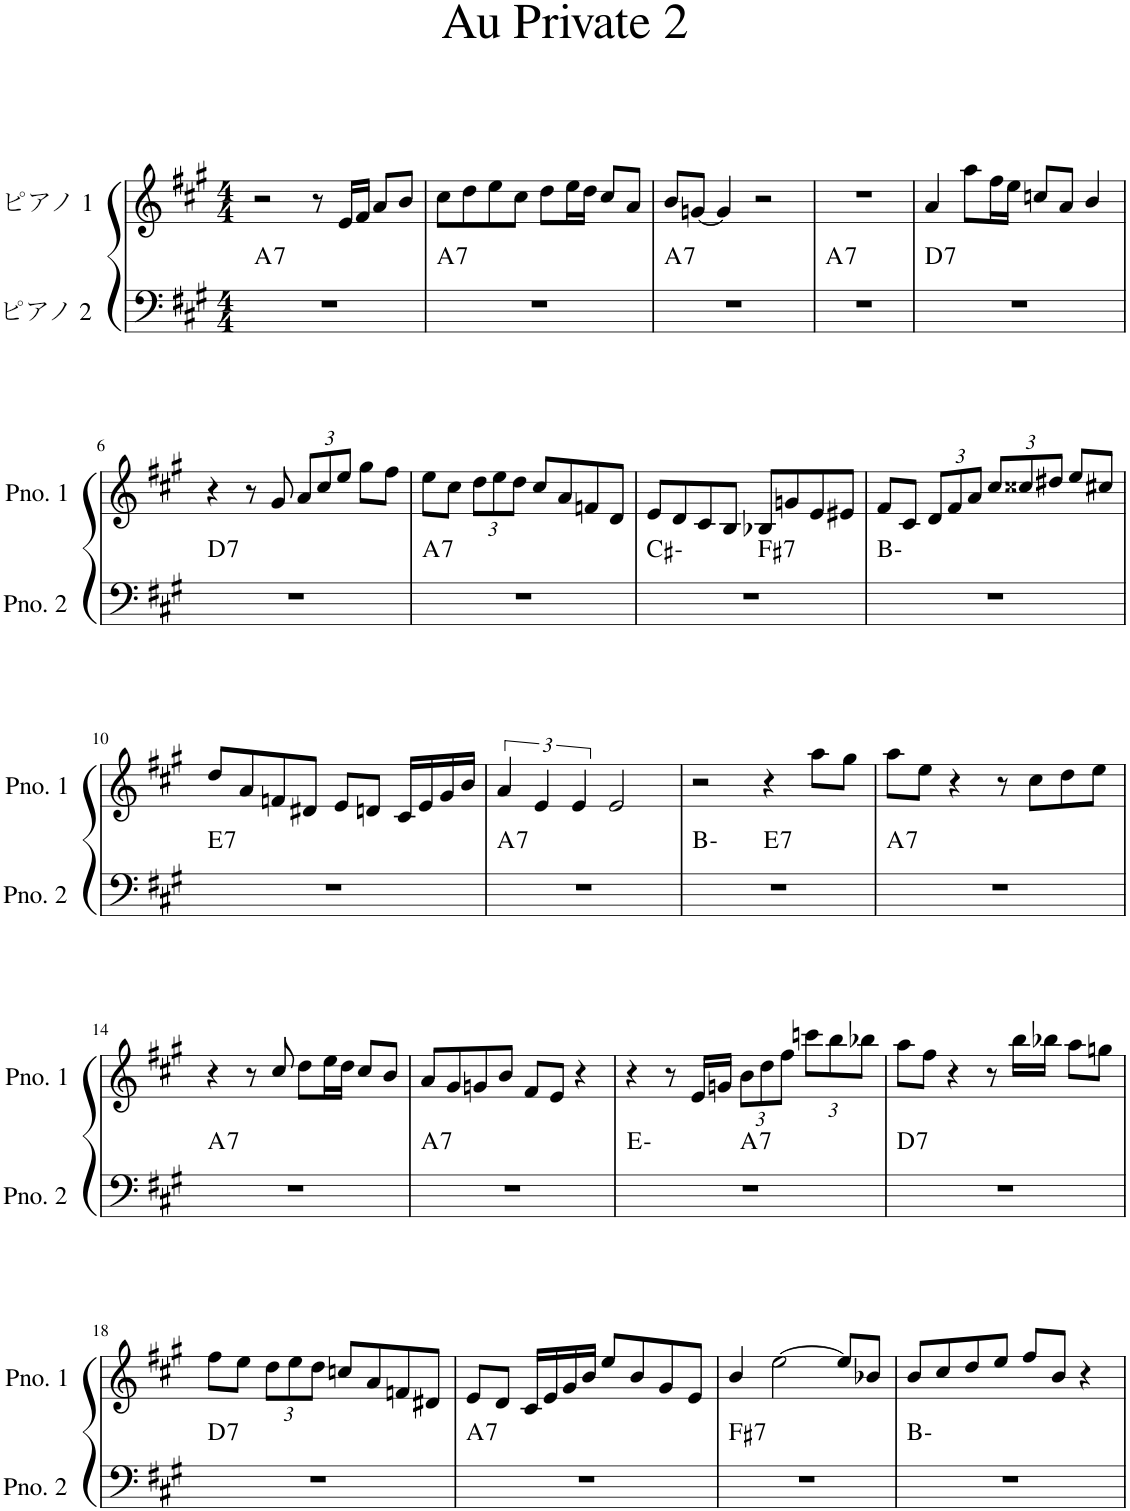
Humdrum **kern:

**kern	**harte	**kern
*part2	*part2	*part1
*staff2	*	*staff1
*I"ピアノ 2	*	*I"ピアノ 1
*clefF4	*	*clefG2
*k[f#c#g#]	*	*k[f#c#g#]
*M4/4	*	*M4/4
=1	=1	=1
!	!LO:H:kt=7	!
1r	A:7	2r
.	.	8r
.	.	16e/LL
.	.	16f#/JJ
.	.	8a/L
.	.	8b/J
=2	=2	=2
!	!LO:H:kt=7	!
1r	A:7	8cc#\L
.	.	8dd\
.	.	8ee\
.	.	8cc#\J
.	.	8dd\L
.	.	16ee\L
.	.	16dd\JJ
.	.	8cc#/L
.	.	8a/J
=3	=3	=3
!	!LO:H:kt=7	!
1r	A:7	8b/L
.	.	[8gn/J
.	.	4g/]
.	.	2r
=4	=4	=4
!	!LO:H:kt=7	!
1r	A:7	1r
=5	=5	=5
!	!LO:H:kt=7	!
1r	D:7	4a/
.	.	8aa\L
.	.	16ff#\L
.	.	16ee\JJ
.	.	8ccn/L
.	.	8a/J
.	.	4b/
!!LO:LB:g=z
=6	=6	=6
!	!LO:H:kt=7	!
1r	D:7	4r
.	.	8r
.	.	8g#/
*	*	*Xbrackettup
.	.	12a/L
.	.	12cc#/
.	.	12ee/J
.	.	8gg#\L
.	.	8ff#\J
=7	=7	=7
!	!LO:H:kt=7	!
1r	A:7	8ee\L
.	.	8cc#\J
.	.	12dd\L
.	.	12ee\
.	.	12dd\J
.	.	8cc#/L
.	.	8a/
.	.	8fn/
.	.	8d/J
=8	=8	=8
*^	*	*
1r	2ryy	C#:min	8e/L
.	.	.	8d/
.	.	.	8c#/
.	.	.	8B/J
!	!	!LO:H:kt=7	!
.	2ryy	F#:7	8B-X/L
.	.	.	8gn/
.	.	.	8e/
.	.	.	8e#X/J
*v	*v	*	*
=9	=9	=9
1r	B:min	8f#/L
.	.	8c#/J
.	.	12d/L
.	.	12f#/
.	.	12a/J
.	.	12cc#/L
.	.	12cc##X/
.	.	12dd#X/J
.	.	8ee/L
.	.	8cc#X/J
!!LO:LB:g=z
=10	=10	=10
!	!LO:H:kt=7	!
1r	E:7	8dd/L
.	.	8a/
.	.	8fn/
.	.	8d#X/J
.	.	8e/L
.	.	8dn/J
.	.	16c#/LL
.	.	16e/
.	.	16g#/
.	.	16b/JJ
=11	=11	=11
*	*	*brackettup
!	!LO:H:kt=7	!
1r	A:7	6a/
.	.	6e/
.	.	6e/
.	.	2e/
=12	=12	=12
*^	*	*
1r	2ryy	B:min	2r
!	!	!LO:H:kt=7	!
.	2ryy	E:7	4r
.	.	.	8aa\L
.	.	.	8gg#\J
=13	=13	=13	=13
!	!	!LO:H:kt=7	!
*v	*v	*	*
1r	A:7	8aa\L
.	.	8ee\J
.	.	4r
.	.	8r
.	.	8cc#\L
.	.	8dd\
.	.	8ee\J
!!LO:LB:g=z
=14	=14	=14
!	!LO:H:kt=7	!
1r	A:7	4r
.	.	8r
.	.	8cc#/
.	.	8dd\L
.	.	16ee\L
.	.	16dd\JJ
.	.	8cc#/L
.	.	8b/J
=15	=15	=15
!	!LO:H:kt=7	!
1r	A:7	8a/L
.	.	8g#/
.	.	8gn/
.	.	8b/J
.	.	8f#/L
.	.	8e/J
.	.	4r
=16	=16	=16
*^	*	*
1r	2ryy	E:min	4r
.	.	.	8r
.	.	.	16e/LL
.	.	.	16gn/JJ
*	*	*	*Xbrackettup
!	!	!LO:H:kt=7	!
.	2ryy	A:7	12b\L
.	.	.	12dd\
.	.	.	12ff#\J
.	.	.	12cccn\L
.	.	.	12bb\
.	.	.	12bb-X\J
=17	=17	=17	=17
!	!	!LO:H:kt=7	!
*v	*v	*	*
1r	D:7	8aa\L
.	.	8ff#\J
.	.	4r
.	.	8r
.	.	16bb\LL
.	.	16bb-X\JJ
.	.	8aa\L
.	.	8ggn\J
!!LO:LB:g=z
=18	=18	=18
!	!LO:H:kt=7	!
1r	D:7	8ff#\L
.	.	8ee\J
.	.	12dd\L
.	.	12ee\
.	.	12dd\J
.	.	8ccn/L
.	.	8a/
.	.	8fn/
.	.	8d#X/J
=19	=19	=19
!	!LO:H:kt=7	!
1r	A:7	8e/L
.	.	8d/J
.	.	16c#/LL
.	.	16e/
.	.	16g#/
.	.	16b/JJ
.	.	8ee/L
.	.	8b/
.	.	8g#/
.	.	8e/J
=20	=20	=20
!	!LO:H:kt=7	!
1r	F#:7	4b/
.	.	[2ee\
.	.	8ee/L]
.	.	8b-X/J
=21	=21	=21
1r	B:min	8b/L
.	.	8cc#/
.	.	8dd/
.	.	8ee/J
.	.	8ff#/L
.	.	8b/J
.	.	4r
=	=	=
*-	*-	*-
